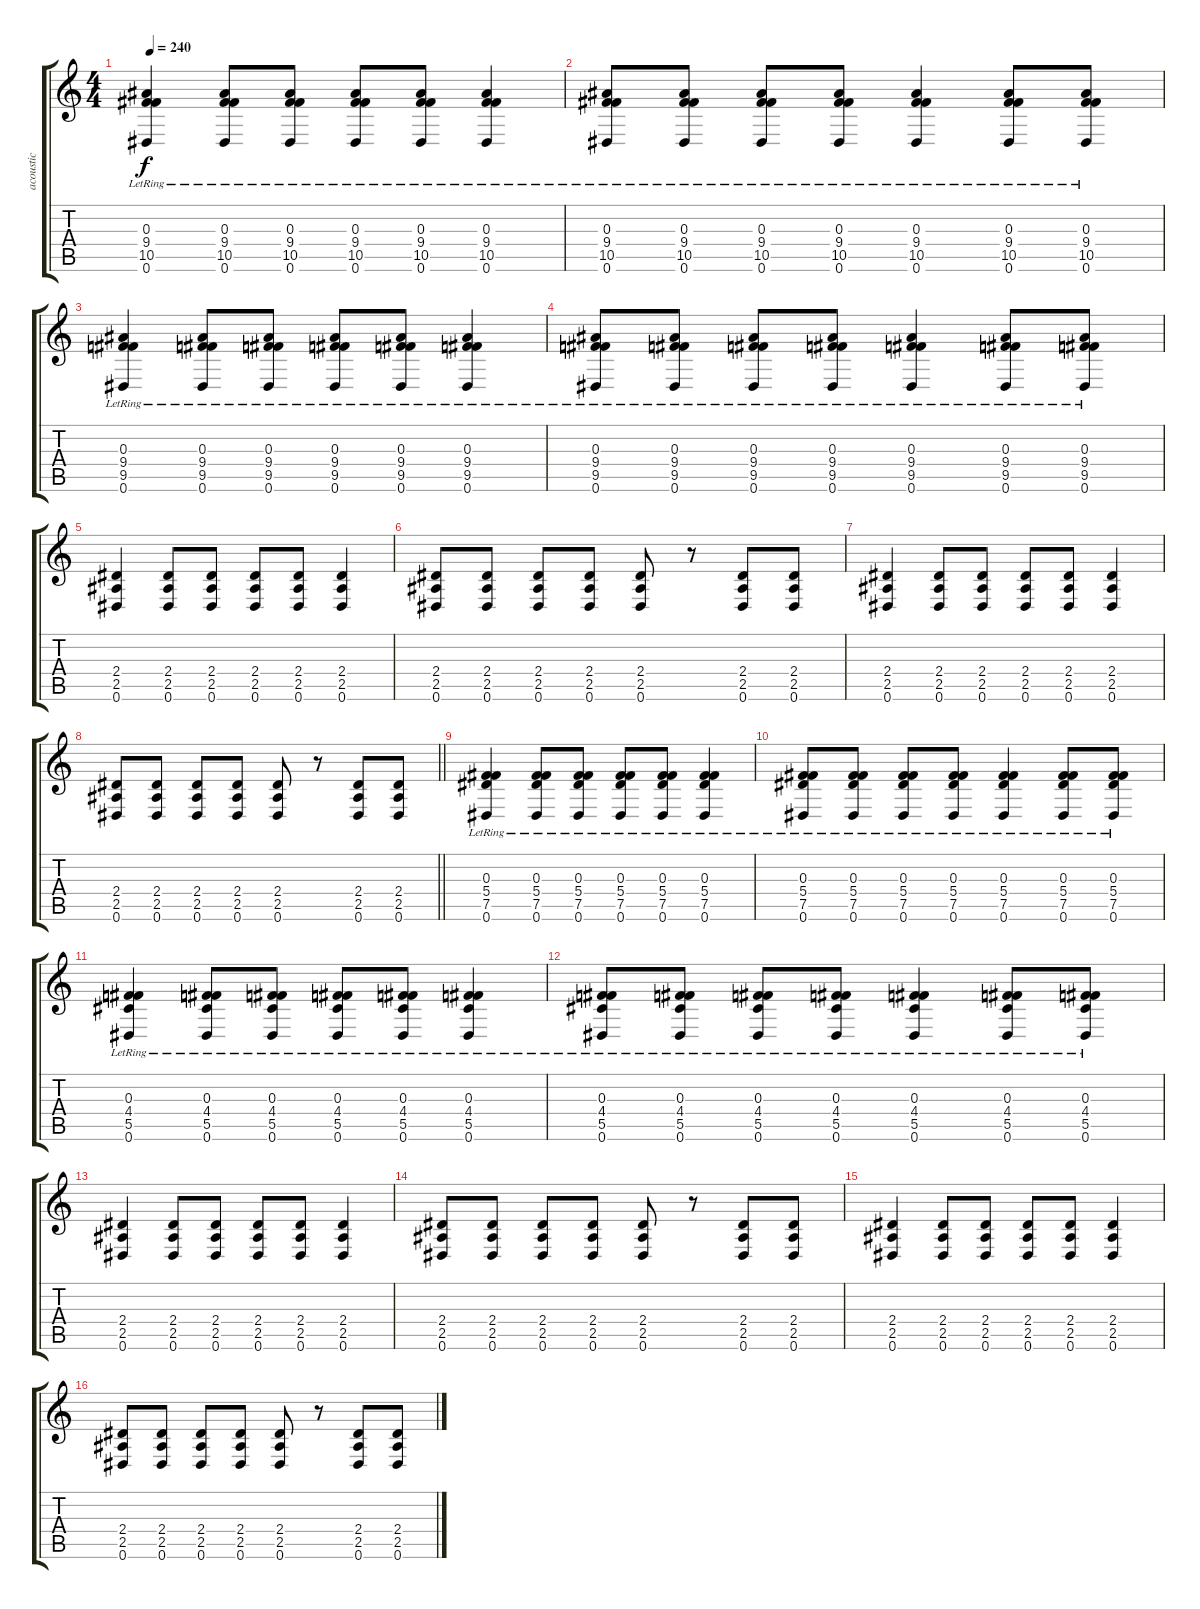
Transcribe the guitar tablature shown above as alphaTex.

\track ("acoustic" "acoustic") {instrument acousticguitarsteel}
\staff {score tabs}
\tuning (Eb4 Bb3 Gb3 Db3 Ab2 Eb2) {hide}
\ts (4 4)
\tempo 240
\clef g2
\ks c
(0.3{lr} 9.4 10.5 0.6{lr}).4{dy f instrument acousticguitarsteel} (0.3{lr} 9.4 10.5 0.6{lr}).8 (0.3{lr} 9.4 10.5 0.6{lr}).8 (0.3{lr} 9.4 10.5 0.6{lr}).8 (0.3{lr} 9.4 10.5 0.6{lr}).8 (0.3{lr} 9.4 10.5 0.6{lr}).4 |
(0.3{lr} 9.4 10.5 0.6{lr}).8 (0.3{lr} 9.4 10.5 0.6{lr}).8 (0.3{lr} 9.4 10.5 0.6{lr}).8 (0.3{lr} 9.4 10.5 0.6{lr}).8 (0.3{lr} 9.4 10.5 0.6{lr}).4 (0.3{lr} 9.4 10.5 0.6{lr}).8 (0.3{lr} 9.4 10.5 0.6{lr}).8 |
(0.3{lr} 9.4 9.5 0.6{lr}).4 (0.3{lr} 9.4 9.5 0.6{lr}).8 (0.3{lr} 9.4 9.5 0.6{lr}).8 (0.3{lr} 9.4 9.5 0.6{lr}).8 (0.3{lr} 9.4 9.5 0.6{lr}).8 (0.3{lr} 9.4 9.5 0.6{lr}).4 |
(0.3{lr} 9.4 9.5 0.6{lr}).8 (0.3{lr} 9.4 9.5 0.6{lr}).8 (0.3{lr} 9.4 9.5 0.6{lr}).8 (0.3{lr} 9.4 9.5 0.6{lr}).8 (0.3{lr} 9.4 9.5 0.6{lr}).4 (0.3{lr} 9.4 9.5 0.6{lr}).8 (0.3{lr} 9.4 9.5 0.6{lr}).8 |
(2.4 2.5 0.6).4 (2.4 2.5 0.6).8 (2.4 2.5 0.6).8 (2.4 2.5 0.6).8 (2.4 2.5 0.6).8 (2.4 2.5 0.6).4 |
(2.4 2.5 0.6).8 (2.4 2.5 0.6).8 (2.4 2.5 0.6).8 (2.4 2.5 0.6).8 (2.4 2.5 0.6).8 r.8 (2.4 2.5 0.6).8 (2.4 2.5 0.6).8 |
(2.4 2.5 0.6).4 (2.4 2.5 0.6).8 (2.4 2.5 0.6).8 (2.4 2.5 0.6).8 (2.4 2.5 0.6).8 (2.4 2.5 0.6).4 |
\barLineRight lightlight
(2.4 2.5 0.6).8 (2.4 2.5 0.6).8 (2.4 2.5 0.6).8 (2.4 2.5 0.6).8 (2.4 2.5 0.6).8 r.8 (2.4 2.5 0.6).8 (2.4 2.5 0.6).8 |
(0.3{lr} 5.4 7.5 0.6{lr}).4 (0.3{lr} 5.4 7.5 0.6{lr}).8 (0.3{lr} 5.4 7.5 0.6{lr}).8 (0.3{lr} 5.4 7.5 0.6{lr}).8 (0.3{lr} 5.4 7.5 0.6{lr}).8 (0.3{lr} 5.4 7.5 0.6{lr}).4 |
(0.3{lr} 5.4 7.5 0.6{lr}).8 (0.3{lr} 5.4 7.5 0.6{lr}).8 (0.3{lr} 5.4 7.5 0.6{lr}).8 (0.3{lr} 5.4 7.5 0.6{lr}).8 (0.3{lr} 5.4 7.5 0.6{lr}).4 (0.3{lr} 5.4 7.5 0.6{lr}).8 (0.3{lr} 5.4 7.5 0.6{lr}).8 |
(0.3{lr} 4.4 5.5 0.6{lr}).4 (0.3{lr} 4.4 5.5 0.6{lr}).8 (0.3{lr} 4.4 5.5 0.6{lr}).8 (0.3{lr} 4.4 5.5 0.6{lr}).8 (0.3{lr} 4.4 5.5 0.6{lr}).8 (0.3{lr} 4.4 5.5 0.6{lr}).4 |
(0.3{lr} 4.4 5.5 0.6{lr}).8 (0.3{lr} 4.4 5.5 0.6{lr}).8 (0.3{lr} 4.4 5.5 0.6{lr}).8 (0.3{lr} 4.4 5.5 0.6{lr}).8 (0.3{lr} 4.4 5.5 0.6{lr}).4 (0.3{lr} 4.4 5.5 0.6{lr}).8 (0.3{lr} 4.4 5.5 0.6{lr}).8 |
(2.4 2.5 0.6).4 (2.4 2.5 0.6).8 (2.4 2.5 0.6).8 (2.4 2.5 0.6).8 (2.4 2.5 0.6).8 (2.4 2.5 0.6).4 |
(2.4 2.5 0.6).8 (2.4 2.5 0.6).8 (2.4 2.5 0.6).8 (2.4 2.5 0.6).8 (2.4 2.5 0.6).8 r.8 (2.4 2.5 0.6).8 (2.4 2.5 0.6).8 |
(2.4 2.5 0.6).4 (2.4 2.5 0.6).8 (2.4 2.5 0.6).8 (2.4 2.5 0.6).8 (2.4 2.5 0.6).8 (2.4 2.5 0.6).4 |
(2.4 2.5 0.6).8 (2.4 2.5 0.6).8 (2.4 2.5 0.6).8 (2.4 2.5 0.6).8 (2.4 2.5 0.6).8 r.8 (2.4 2.5 0.6).8 (2.4 2.5 0.6).8
